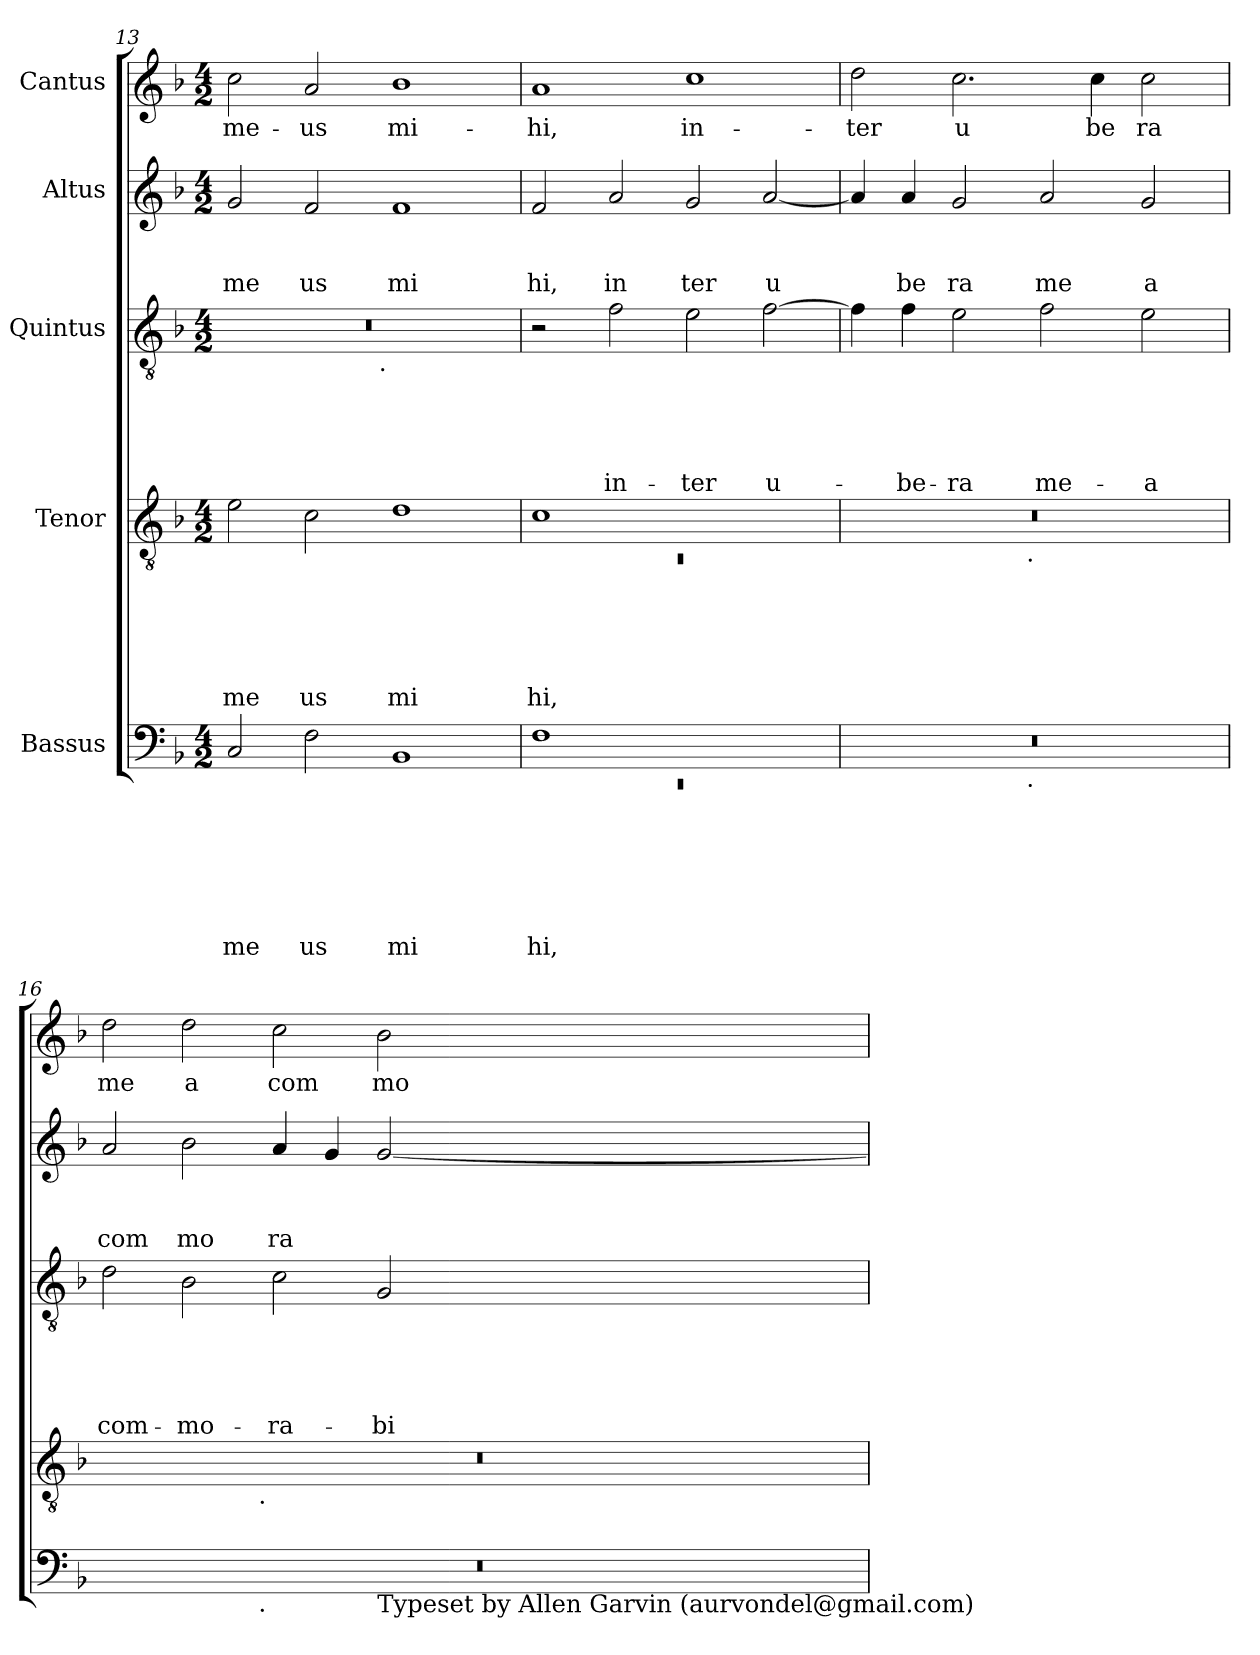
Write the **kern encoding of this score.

**kern	**text	**text	**text	**text	**text	**text	**text	**kern	**text	**text	**text	**text	**text	**text	**kern	**text	**text	**text	**text	**text	**kern	**text	**text	**text	**kern	**text
*part5	*part5	*part5	*part5	*part5	*part5	*part5	*part5	*part4	*part4	*part4	*part4	*part4	*part4	*part4	*part3	*part3	*part3	*part3	*part3	*part3	*part2	*part2	*part2	*part2	*part1	*part1
*staff5	*staff5	*staff5	*staff5	*staff5	*staff5	*staff5	*staff5	*staff4	*staff4	*staff4	*staff4	*staff4	*staff4	*staff4	*staff3	*staff3	*staff3	*staff3	*staff3	*staff3	*staff2	*staff2	*staff2	*staff2	*staff1	*staff1
*I"Bassus	*	*	*	*	*	*	*	*I"Tenor	*	*	*	*	*	*	*I"Quintus	*	*	*	*	*	*I"Altus	*	*	*	*I"Cantus	*
*clefF4	*	*	*	*	*	*	*	*clefGv2	*	*	*	*	*	*	*clefGv2	*	*	*	*	*	*clefG2	*	*	*	*clefG2	*
*ITrd-3c-5	*	*	*	*	*	*	*	*ITrd-3c-5	*	*	*	*	*	*	*	*	*	*	*	*	*ITrd-3c-5	*	*	*	*ITrd-3c-5	*
*k[b-e-]	*	*	*	*	*	*	*	*k[b-e-]	*	*	*	*	*	*	*k[b-]	*	*	*	*	*	*k[b-e-]	*	*	*	*k[b-e-]	*
*B-:	*	*	*	*	*	*	*	*B-:	*	*	*	*	*	*	*F:	*	*	*	*	*	*B-:	*	*	*	*B-:	*
*M4/2	*	*	*	*	*	*	*	*M4/2	*	*	*	*	*	*	*M4/2	*	*	*	*	*	*M4/2	*	*	*	*M4/2	*
=13	=13	=13	=13	=13	=13	=13	=13	=13	=13	=13	=13	=13	=13	=13	=13	=13	=13	=13	=13	=13	=13	=13	=13	=13	=13	=13
!	!	!	!	!	!	!	!LO:LY:b	!	!	!	!	!	!	!LO:LY:b	!	!	!	!	!	!	!	!	!	!LO:LY:b	!	!LO:LY:b
*	*	*	*	*	*	*	*	*	*	*	*	*	*	*	*^	*	*	*	*	*	*	*	*	*	*	*
2F/	.	.	.	.	.	.	me	2a\	.	.	.	.	.	me	0r	2ryy	.	.	.	.	.	2cc/	.	.	me	2ff\	me-
!	!	!	!	!	!	!	!LO:LY:b	!	!	!	!	!	!	!LO:LY:b	!	!	!	!	!	!	!	!	!	!	!LO:LY:b	!	!LO:LY:b
2B-\	.	.	.	.	.	.	us	2f\	.	.	.	.	.	us	.	4...ryy	.	.	.	.	.	2b-/	.	.	us	2dd/	-us
!	!	!	!	!	!	!	!	!	!	!	!	!	!	!	!	!LO:TX:b:t=.	!	!	!	!	!	!	!	!	!	!	!
.	.	.	.	.	.	.	.	.	.	.	.	.	.	.	.	1ryy	.	.	.	.	.	.	.	.	.	.	.
!	!	!	!	!	!	!	!LO:LY:b	!	!	!	!	!	!	!LO:LY:b	!	!	!	!	!	!	!	!	!	!	!LO:LY:b	!	!LO:LY:b
1E-	.	.	.	.	.	.	mi	1g	.	.	.	.	.	mi	.	.	.	.	.	.	.	1b-	.	.	mi	1ee-	mi-
.	.	.	.	.	.	.	.	.	.	.	.	.	.	.	.	32ryy	.	.	.	.	.	.	.	.	.	.	.
=14	=14	=14	=14	=14	=14	=14	=14	=14	=14	=14	=14	=14	=14	=14	=14	=14	=14	=14	=14	=14	=14	=14	=14	=14	=14	=14	=14
*^	*	*	*	*	*	*	*	*^	*	*	*	*	*	*	*	*	*	*	*	*	*	*	*	*	*	*	*
!	!LO:N:vis=1	!	!	!	!	!	!	!LO:LY:b	!	!LO:N:vis=1	!	!	!	!	!	!LO:LY:b	!	!	!	!	!	!	!	!	!	!	!LO:LY:b	!	!LO:LY:b
*	*	*	*	*	*	*	*	*	*	*	*	*	*	*	*	*	*v	*v	*	*	*	*	*	*	*	*	*	*	*
1B-	0rEE	.	.	.	.	.	.	hi,	1f	0rC	.	.	.	.	.	hi,	2r	.	.	.	.	.	2b-/	.	.	hi,	1dd	-hi,
!	!	!	!	!	!	!	!	!	!	!	!	!	!	!	!	!	!	!	!	!	!	!LO:LY:b	!	!	!	!LO:LY:b	!	!
.	.	.	.	.	.	.	.	.	.	.	.	.	.	.	.	.	2f\	.	.	.	.	in-	2dd/	.	.	in	.	.
!	!	!	!	!	!	!	!	!	!	!	!	!	!	!	!	!	!	!	!	!	!	!LO:LY:b	!	!	!	!LO:LY:b	!	!LO:LY:b
1ryy	.	.	.	.	.	.	.	.	1ryy	.	.	.	.	.	.	.	2e\	.	.	.	.	-ter	2cc/	.	.	ter	1ff	in-
!	!	!	!	!	!	!	!	!	!	!	!	!	!	!	!	!	!	!	!	!	!	!LO:LY:b	!	!	!	!LO:LY:b	!	!
.	.	.	.	.	.	.	.	.	.	.	.	.	.	.	.	.	[<2f\	.	.	.	.	u-	[<2dd/	.	.	u	.	.
!!LO:LB:g=z
=15	=15	=15	=15	=15	=15	=15	=15	=15	=15	=15	=15	=15	=15	=15	=15	=15	=15	=15	=15	=15	=15	=15	=15	=15	=15	=15	=15	=15
!	!	!	!	!	!	!	!	!	!	!	!	!	!	!	!	!	!	!	!	!	!	!	!	!	!	!	!	!LO:LY:b
0r	2ryy	.	.	.	.	.	.	.	0r	2ryy	.	.	.	.	.	.	4f\]	.	.	.	.	.	4dd/]	.	.	.	2gg\	-ter
!	!	!	!	!	!	!	!	!	!	!	!	!	!	!	!	!	!	!	!	!	!	!LO:LY:b	!	!	!	!LO:LY:b	!	!
.	.	.	.	.	.	.	.	.	.	.	.	.	.	.	.	.	4f\	.	.	.	.	-be-	4dd/	.	.	be	.	.
!	!	!	!	!	!	!	!	!	!	!	!	!	!	!	!	!	!	!	!	!	!	!LO:LY:b	!	!	!	!LO:LY:b	!	!LO:LY:b
.	4...ryy	.	.	.	.	.	.	.	.	4...ryy	.	.	.	.	.	.	2e\	.	.	.	.	-ra	2cc/	.	.	ra	2.ff\	u
!	!	!	!	!	!	!	!	!	!	!LO:TX:b:t=.	!	!	!	!	!	!	!	!	!	!	!	!	!	!	!	!	!	!
!	!LO:TX:b:t=.	!	!	!	!	!	!	!	!	!	!	!	!	!	!	!	!	!	!	!	!	!	!	!	!	!	!	!
.	1ryy	.	.	.	.	.	.	.	.	1ryy	.	.	.	.	.	.	.	.	.	.	.	.	.	.	.	.	.	.
!	!	!	!	!	!	!	!	!	!	!	!	!	!	!	!	!	!	!	!	!	!	!LO:LY:b	!	!	!	!LO:LY:b	!	!
.	.	.	.	.	.	.	.	.	.	.	.	.	.	.	.	.	2f\	.	.	.	.	me-	2dd/	.	.	me	.	.
!	!	!	!	!	!	!	!	!	!	!	!	!	!	!	!	!	!	!	!	!	!	!	!	!	!	!	!	!LO:LY:b
.	.	.	.	.	.	.	.	.	.	.	.	.	.	.	.	.	.	.	.	.	.	.	.	.	.	.	4ff\	be
!	!	!	!	!	!	!	!	!	!	!	!	!	!	!	!	!	!	!	!	!	!	!LO:LY:b	!	!	!	!LO:LY:b	!	!LO:LY:b
.	.	.	.	.	.	.	.	.	.	.	.	.	.	.	.	.	2e\	.	.	.	.	-a	2cc/	.	.	a	2ff\	ra
.	32ryy	.	.	.	.	.	.	.	.	32ryy	.	.	.	.	.	.	.	.	.	.	.	.	.	.	.	.	.	.
=16	=16	=16	=16	=16	=16	=16	=16	=16	=16	=16	=16	=16	=16	=16	=16	=16	=16	=16	=16	=16	=16	=16	=16	=16	=16	=16	=16	=16
!	!	!	!	!	!	!	!	!	!	!	!	!	!	!	!	!	!	!	!	!	!	!LO:LY:b	!	!	!	!LO:LY:b	!	!LO:LY:b
*	*^	*	*	*	*	*	*	*	*	*	*	*	*	*	*	*	*	*	*	*	*	*	*	*	*	*	*	*
0r	2ryy	1.ryy	.	.	.	.	.	.	.	0r	2ryy	.	.	.	.	.	.	2d\	.	.	.	.	com-	2dd/	.	.	com	2gg\	me
!	!	!	!	!	!	!	!	!	!	!	!	!	!	!	!	!	!	!	!	!	!	!	!LO:LY:b	!	!	!	!LO:LY:b	!	!LO:LY:b
.	4...ryy	.	.	.	.	.	.	.	.	.	4...ryy	.	.	.	.	.	.	2B-\	.	.	.	.	-mo-	2ee-\	.	.	mo	2gg\	a
!	!	!	!	!	!	!	!	!	!	!	!LO:TX:b:t=.	!	!	!	!	!	!	!	!	!	!	!	!	!	!	!	!	!	!
!	!LO:TX:b:t=.	!	!	!	!	!	!	!	!	!	!	!	!	!	!	!	!	!	!	!	!	!	!	!	!	!	!	!	!
.	1ryy	.	.	.	.	.	.	.	.	.	1ryy	.	.	.	.	.	.	.	.	.	.	.	.	.	.	.	.	.	.
!	!	!	!	!	!	!	!	!	!	!	!	!	!	!	!	!	!	!	!	!	!	!	!LO:LY:b	!	!	!	!LO:LY:b	!	!LO:LY:b
.	.	.	.	.	.	.	.	.	.	.	.	.	.	.	.	.	.	2c\	.	.	.	.	-ra-	4dd/	.	.	ra	2ff\	com
.	.	.	.	.	.	.	.	.	.	.	.	.	.	.	.	.	.	.	.	.	.	.	.	4cc/	.	.	.	.	.
!	!	!LO:TX:b:t=Typeset by Allen Garvin (aurvondel@gmail.com)	!	!	!	!	!	!	!	!	!	!	!	!	!	!	!	!	!	!	!	!	!	!	!	!	!	!	!
!	!	!	!	!	!	!	!	!	!	!	!	!	!	!	!	!	!	!	!	!	!	!	!LO:LY:b	!	!	!	!	!	!LO:LY:b
.	.	2ryy	.	.	.	.	.	.	.	.	.	.	.	.	.	.	.	2G/	.	.	.	.	-bi-	[<2cc/	.	.	.	2ee-\	mo
.	32ryy	.	.	.	.	.	.	.	.	.	32ryy	.	.	.	.	.	.	.	.	.	.	.	.	.	.	.	.	.	.
*v	*v	*v	*	*	*	*	*	*	*	*	*	*	*	*	*	*	*	*	*	*	*	*	*	*	*	*	*	*	*
*	*	*	*	*	*	*	*	*v	*v	*	*	*	*	*	*	*	*	*	*	*	*	*	*	*	*	*	*
=	=	=	=	=	=	=	=	=	=	=	=	=	=	=	=	=	=	=	=	=	=	=	=	=	=	=
*-	*-	*-	*-	*-	*-	*-	*-	*-	*-	*-	*-	*-	*-	*-	*-	*-	*-	*-	*-	*-	*-	*-	*-	*-	*-	*-
